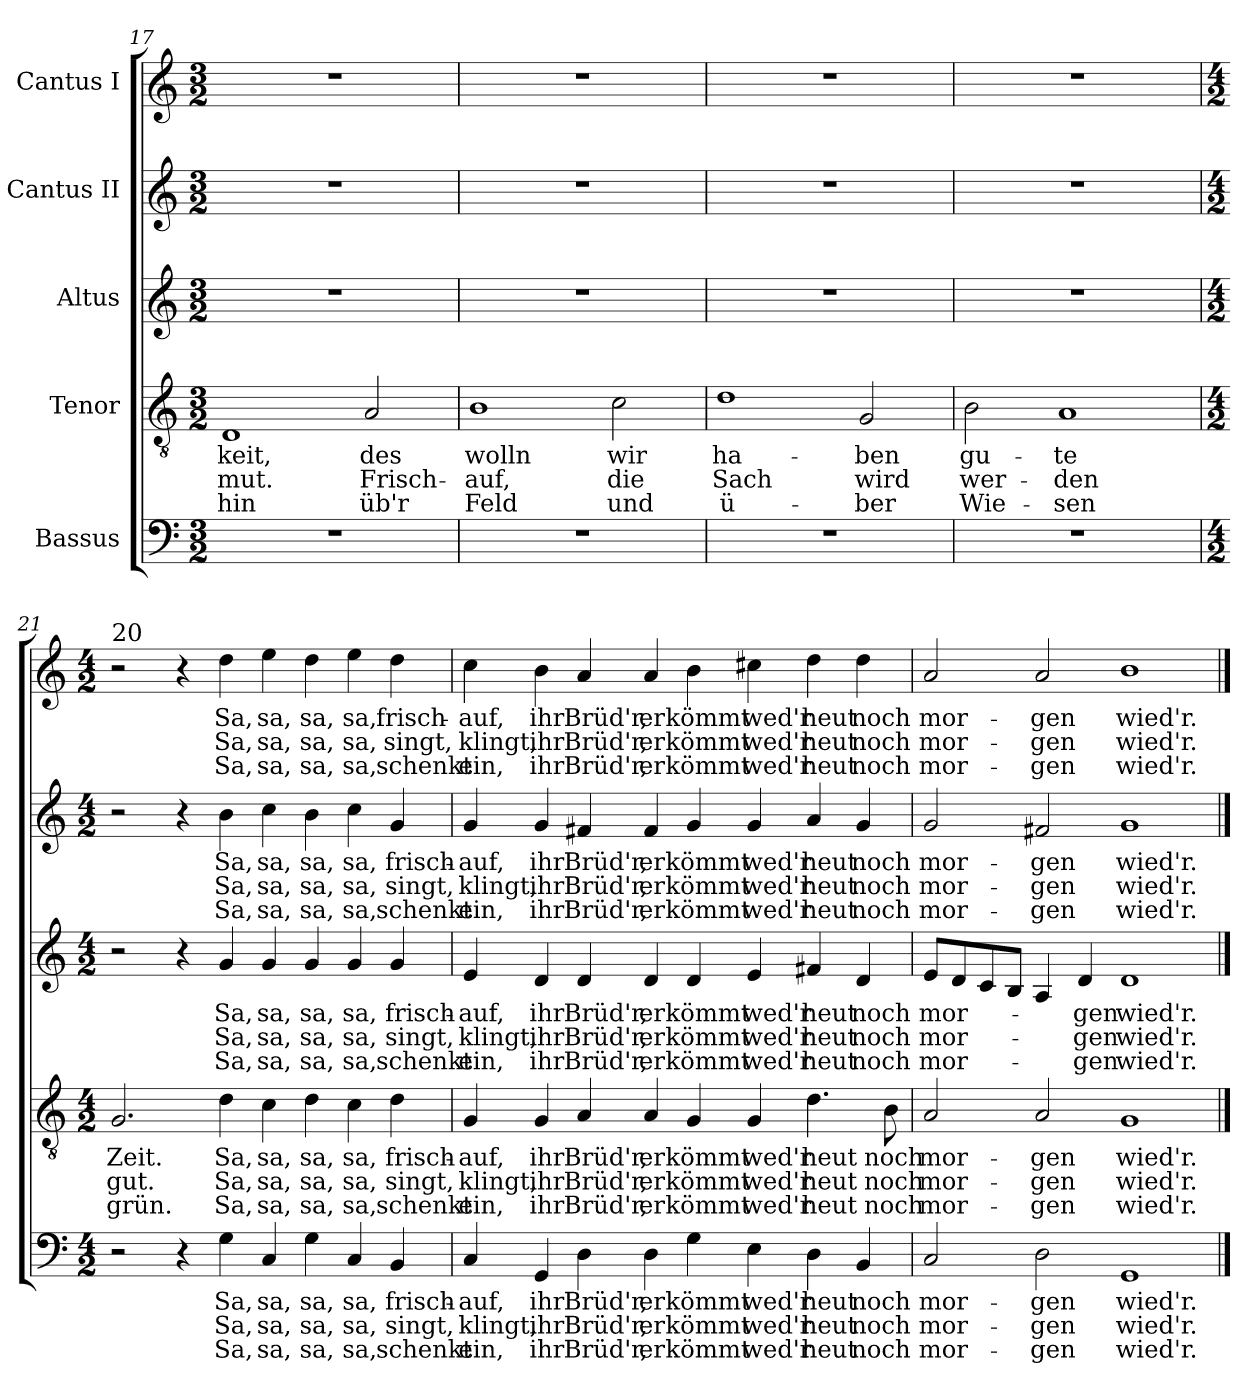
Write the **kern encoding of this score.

**kern	**text	**text	**text	**kern	**text	**text	**text	**kern	**text	**text	**text	**kern	**text	**text	**text	**kern	**text	**text	**text
*part5	*part5	*part5	*part5	*part4	*part4	*part4	*part4	*part3	*part3	*part3	*part3	*part2	*part2	*part2	*part2	*part1	*part1	*part1	*part1
*staff5	*staff5	*staff5	*staff5	*staff4	*staff4	*staff4	*staff4	*staff3	*staff3	*staff3	*staff3	*staff2	*staff2	*staff2	*staff2	*staff1	*staff1	*staff1	*staff1
*I"Bassus	*	*	*	*I"Tenor	*	*	*	*I"Altus	*	*	*	*I"Cantus II	*	*	*	*I"Cantus I	*	*	*
*clefF4	*	*	*	*clefGv2	*	*	*	*clefG2	*	*	*	*clefG2	*	*	*	*clefG2	*	*	*
*k[]	*	*	*	*k[]	*	*	*	*k[]	*	*	*	*k[]	*	*	*	*k[]	*	*	*
*M3/2	*	*	*	*M3/2	*	*	*	*M3/2	*	*	*	*M3/2	*	*	*	*M3/2	*	*	*
=17	=17	=17	=17	=17	=17	=17	=17	=17	=17	=17	=17	=17	=17	=17	=17	=17	=17	=17	=17
!	!	!	!	!	!LO:LY:b	!LO:LY:b	!LO:LY:b	!	!	!	!	!	!	!	!	!	!	!	!
1.r	.	.	.	1D	keit,	mut.	hin	1.r	.	.	.	1.r	.	.	.	1.r	.	.	.
!	!	!	!	!	!LO:LY:b	!LO:LY:b	!LO:LY:b	!	!	!	!	!	!	!	!	!	!	!	!
.	.	.	.	2A/	des	Frisch-	üb'r	.	.	.	.	.	.	.	.	.	.	.	.
=18	=18	=18	=18	=18	=18	=18	=18	=18	=18	=18	=18	=18	=18	=18	=18	=18	=18	=18	=18
!	!	!	!	!	!LO:LY:b	!LO:LY:b	!LO:LY:b	!	!	!	!	!	!	!	!	!	!	!	!
1.r	.	.	.	1B	wolln	auf,	Feld	1.r	.	.	.	1.r	.	.	.	1.r	.	.	.
!	!	!	!	!	!LO:LY:b	!LO:LY:b	!LO:LY:b	!	!	!	!	!	!	!	!	!	!	!	!
.	.	.	.	2c\	wir	die	und	.	.	.	.	.	.	.	.	.	.	.	.
=19	=19	=19	=19	=19	=19	=19	=19	=19	=19	=19	=19	=19	=19	=19	=19	=19	=19	=19	=19
!	!	!	!	!	!LO:LY:b	!LO:LY:b	!LO:LY:b	!	!	!	!	!	!	!	!	!	!	!	!
1.r	.	.	.	1d	ha-	Sach	ü-	1.r	.	.	.	1.r	.	.	.	1.r	.	.	.
!	!	!	!	!	!LO:LY:b	!LO:LY:b	!LO:LY:b	!	!	!	!	!	!	!	!	!	!	!	!
.	.	.	.	2G/	ben	wird	ber	.	.	.	.	.	.	.	.	.	.	.	.
=20	=20	=20	=20	=20	=20	=20	=20	=20	=20	=20	=20	=20	=20	=20	=20	=20	=20	=20	=20
!	!	!	!	!	!LO:LY:b	!LO:LY:b	!LO:LY:b	!	!	!	!	!	!	!	!	!	!	!	!
1.r	.	.	.	2B\	gu-	wer-	Wie-	1.r	.	.	.	1.r	.	.	.	1.r	.	.	.
!	!	!	!	!	!LO:LY:b	!LO:LY:b	!LO:LY:b	!	!	!	!	!	!	!	!	!	!	!	!
.	.	.	.	1A	te	den	sen	.	.	.	.	.	.	.	.	.	.	.	.
!!LO:LB:g=z
=21	=21	=21	=21	=21	=21	=21	=21	=21	=21	=21	=21	=21	=21	=21	=21	=21	=21	=21	=21
*M4/2	*	*	*	*M4/2	*	*	*	*M4/2	*	*	*	*M4/2	*	*	*	*M4/2	*	*	*
!	!	!	!	!	!	!	!	!	!	!	!	!	!	!	!	!LO:TX:a:t=20	!	!	!
!	!	!	!	!	!LO:LY:b	!LO:LY:b	!LO:LY:b	!	!	!	!	!	!	!	!	!	!	!	!
2r	.	.	.	2.G/	Zeit.	gut.	grün.	2r	.	.	.	2r	.	.	.	2r	.	.	.
4r	.	.	.	.	.	.	.	4r	.	.	.	4r	.	.	.	4r	.	.	.
!	!LO:LY:b	!LO:LY:b	!LO:LY:b	!	!LO:LY:b	!LO:LY:b	!LO:LY:b	!	!LO:LY:b	!LO:LY:b	!LO:LY:b	!	!LO:LY:b	!LO:LY:b	!LO:LY:b	!	!LO:LY:b	!LO:LY:b	!LO:LY:b
4G\	Sa,	Sa,	Sa,	4d\	Sa,	Sa,	Sa,	4g/	Sa,	Sa,	Sa,	4b\	Sa,	Sa,	Sa,	4dd\	Sa,	Sa,	Sa,
!	!LO:LY:b	!LO:LY:b	!LO:LY:b	!	!LO:LY:b	!LO:LY:b	!LO:LY:b	!	!LO:LY:b	!LO:LY:b	!LO:LY:b	!	!LO:LY:b	!LO:LY:b	!LO:LY:b	!	!LO:LY:b	!LO:LY:b	!LO:LY:b
4C/	sa,	sa,	sa,	4c\	sa,	sa,	sa,	4g/	sa,	sa,	sa,	4cc\	sa,	sa,	sa,	4ee\	sa,	sa,	sa,
!	!LO:LY:b	!LO:LY:b	!LO:LY:b	!	!LO:LY:b	!LO:LY:b	!LO:LY:b	!	!LO:LY:b	!LO:LY:b	!LO:LY:b	!	!LO:LY:b	!LO:LY:b	!LO:LY:b	!	!LO:LY:b	!LO:LY:b	!LO:LY:b
4G\	sa,	sa,	sa,	4d\	sa,	sa,	sa,	4g/	sa,	sa,	sa,	4b\	sa,	sa,	sa,	4dd\	sa,	sa,	sa,
!	!LO:LY:b	!LO:LY:b	!LO:LY:b	!	!LO:LY:b	!LO:LY:b	!LO:LY:b	!	!LO:LY:b	!LO:LY:b	!LO:LY:b	!	!LO:LY:b	!LO:LY:b	!LO:LY:b	!	!LO:LY:b	!LO:LY:b	!LO:LY:b
4C/	sa,	sa,	sa,	4c\	sa,	sa,	sa,	4g/	sa,	sa,	sa,	4cc\	sa,	sa,	sa,	4ee\	sa,	sa,	sa,
!	!LO:LY:b	!LO:LY:b	!LO:LY:b	!	!LO:LY:b	!LO:LY:b	!LO:LY:b	!	!LO:LY:b	!LO:LY:b	!LO:LY:b	!	!LO:LY:b	!LO:LY:b	!LO:LY:b	!	!LO:LY:b	!LO:LY:b	!LO:LY:b
4BB/	frisch-	singt,	schenkt	4d\	frisch-	singt,	schenkt	4g/	frisch-	singt,	schenkt	4g/	frisch-	singt,	schenkt	4dd\	frisch-	singt,	schenkt
=22	=22	=22	=22	=22	=22	=22	=22	=22	=22	=22	=22	=22	=22	=22	=22	=22	=22	=22	=22
!	!LO:LY:b	!LO:LY:b	!LO:LY:b	!	!LO:LY:b	!LO:LY:b	!LO:LY:b	!	!LO:LY:b	!LO:LY:b	!LO:LY:b	!	!LO:LY:b	!LO:LY:b	!LO:LY:b	!	!LO:LY:b	!LO:LY:b	!LO:LY:b
4C/	auf,	klingt,	ein,	4G/	auf,	klingt,	ein,	4e/	auf,	klingt,	ein,	4g/	auf,	klingt,	ein,	4cc\	auf,	klingt,	ein,
!	!LO:LY:b	!LO:LY:b	!LO:LY:b	!	!LO:LY:b	!LO:LY:b	!LO:LY:b	!	!LO:LY:b	!LO:LY:b	!LO:LY:b	!	!LO:LY:b	!LO:LY:b	!LO:LY:b	!	!LO:LY:b	!LO:LY:b	!LO:LY:b
4GG/	ihr	ihr	ihr	4G/	ihr	ihr	ihr	4d/	ihr	ihr	ihr	4g/	ihr	ihr	ihr	4b\	ihr	ihr	ihr
!	!LO:LY:b	!LO:LY:b	!LO:LY:b	!	!LO:LY:b	!LO:LY:b	!LO:LY:b	!	!LO:LY:b	!LO:LY:b	!LO:LY:b	!	!LO:LY:b	!LO:LY:b	!LO:LY:b	!	!LO:LY:b	!LO:LY:b	!LO:LY:b
4D\	Brüd'r,	Brüd'r,	Brüd'r,	4A/	Brüd'r,	Brüd'r,	Brüd'r,	4d/	Brüd'r,	Brüd'r,	Brüd'r,	4f#X/	Brüd'r,	Brüd'r,	Brüd'r,	4a/	Brüd'r,	Brüd'r,	Brüd'r,
!	!LO:LY:b	!LO:LY:b	!LO:LY:b	!	!LO:LY:b	!LO:LY:b	!LO:LY:b	!	!LO:LY:b	!LO:LY:b	!LO:LY:b	!	!LO:LY:b	!LO:LY:b	!LO:LY:b	!	!LO:LY:b	!LO:LY:b	!LO:LY:b
4D\	er	er	er	4A/	er	er	er	4d/	er	er	er	4f#/	er	er	er	4a/	er	er	er
!	!LO:LY:b	!LO:LY:b	!LO:LY:b	!	!LO:LY:b	!LO:LY:b	!LO:LY:b	!	!LO:LY:b	!LO:LY:b	!LO:LY:b	!	!LO:LY:b	!LO:LY:b	!LO:LY:b	!	!LO:LY:b	!LO:LY:b	!LO:LY:b
4G\	kömmt	kömmt	kömmt	4G/	kömmt	kömmt	kömmt	4d/	kömmt	kömmt	kömmt	4g/	kömmt	kömmt	kömmt	4b\	kömmt	kömmt	kömmt
!	!LO:LY:b	!LO:LY:b	!LO:LY:b	!	!LO:LY:b	!LO:LY:b	!LO:LY:b	!	!LO:LY:b	!LO:LY:b	!LO:LY:b	!	!LO:LY:b	!LO:LY:b	!LO:LY:b	!	!LO:LY:b	!LO:LY:b	!LO:LY:b
4E\	wed'r	wed'r	wed'r	4G/	wed'r	wed'r	wed'r	4e/	wed'r	wed'r	wed'r	4g/	wed'r	wed'r	wed'r	4cc#X\	wed'r	wed'r	wed'r
!	!LO:LY:b	!LO:LY:b	!LO:LY:b	!	!LO:LY:b	!LO:LY:b	!LO:LY:b	!	!LO:LY:b	!LO:LY:b	!LO:LY:b	!	!LO:LY:b	!LO:LY:b	!LO:LY:b	!	!LO:LY:b	!LO:LY:b	!LO:LY:b
4D\	heut	heut	heut	4.d\	heut	heut	heut	4f#X/	heut	heut	heut	4a/	heut	heut	heut	4dd\	heut	heut	heut
!	!LO:LY:b	!LO:LY:b	!LO:LY:b	!	!	!	!	!	!LO:LY:b	!LO:LY:b	!LO:LY:b	!	!LO:LY:b	!LO:LY:b	!LO:LY:b	!	!LO:LY:b	!LO:LY:b	!LO:LY:b
4BB/	noch	noch	noch	.	.	.	.	4d/	noch	noch	noch	4g/	noch	noch	noch	4dd\	noch	noch	noch
!	!	!	!	!	!LO:LY:b	!LO:LY:b	!LO:LY:b	!	!	!	!	!	!	!	!	!	!	!	!
.	.	.	.	8B\	noch	noch	noch	.	.	.	.	.	.	.	.	.	.	.	.
=23	=23	=23	=23	=23	=23	=23	=23	=23	=23	=23	=23	=23	=23	=23	=23	=23	=23	=23	=23
!	!LO:LY:b	!LO:LY:b	!LO:LY:b	!	!LO:LY:b	!LO:LY:b	!LO:LY:b	!	!LO:LY:b	!LO:LY:b	!LO:LY:b	!	!LO:LY:b	!LO:LY:b	!LO:LY:b	!	!LO:LY:b	!LO:LY:b	!LO:LY:b
2C/	mor-	mor-	mor-	2A/	mor-	mor-	mor-	8e/L	mor-	mor-	mor-	2g/	mor-	mor-	mor-	2a/	mor-	mor-	mor-
.	.	.	.	.	.	.	.	8d/	.	.	.	.	.	.	.	.	.	.	.
.	.	.	.	.	.	.	.	8c/	.	.	.	.	.	.	.	.	.	.	.
.	.	.	.	.	.	.	.	8B/J	.	.	.	.	.	.	.	.	.	.	.
!	!LO:LY:b	!LO:LY:b	!LO:LY:b	!	!LO:LY:b	!LO:LY:b	!LO:LY:b	!	!	!	!	!	!LO:LY:b	!LO:LY:b	!LO:LY:b	!	!LO:LY:b	!LO:LY:b	!LO:LY:b
2D\	gen	gen	gen	2A/	gen	gen	gen	4A/	.	.	.	2f#X/	gen	gen	gen	2a/	gen	gen	gen
!	!	!	!	!	!	!	!	!	!LO:LY:b	!LO:LY:b	!LO:LY:b	!	!	!	!	!	!	!	!
.	.	.	.	.	.	.	.	4d/	gen	gen	gen	.	.	.	.	.	.	.	.
!	!LO:LY:b	!LO:LY:b	!LO:LY:b	!	!LO:LY:b	!LO:LY:b	!LO:LY:b	!	!LO:LY:b	!LO:LY:b	!LO:LY:b	!	!LO:LY:b	!LO:LY:b	!LO:LY:b	!	!LO:LY:b	!LO:LY:b	!LO:LY:b
1GG	wied'r.	wied'r.	wied'r.	1G	wied'r.	wied'r.	wied'r.	1d	wied'r.	wied'r.	wied'r.	1g	wied'r.	wied'r.	wied'r.	1b	wied'r.	wied'r.	wied'r.
==	==	==	==	==	==	==	==	==	==	==	==	==	==	==	==	==	==	==	==
*-	*-	*-	*-	*-	*-	*-	*-	*-	*-	*-	*-	*-	*-	*-	*-	*-	*-	*-	*-
